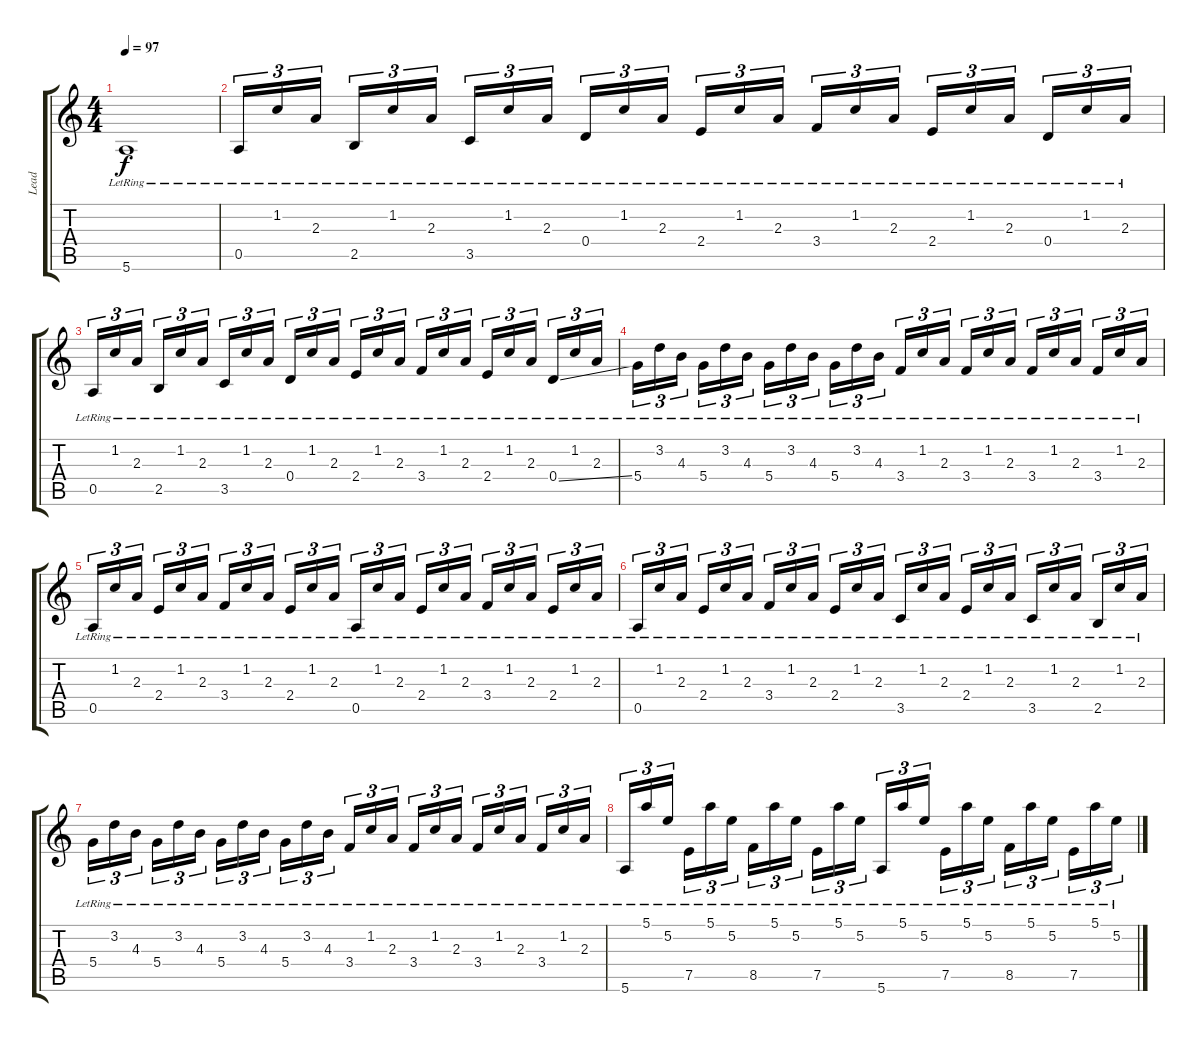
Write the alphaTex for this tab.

\track ("Lead" "Lead") {instrument acousticguitarsteel}
\staff {score tabs}
\tuning (E4 B3 G3 D3 A2 E2) {hide}
\ts (4 4)
\tempo 97
\clef g2
\ks c
5.6{lr}.1{dy f} |
0.5{lr}.16{tu (3 2)} 1.2{lr}.16{tu (3 2)} 2.3{lr}.16{tu (3 2) beam splitsecondary} 2.5{lr}.16{tu (3 2)} 1.2{lr}.16{tu (3 2)} 2.3{lr}.16{tu (3 2)} 3.5{lr}.16{tu (3 2)} 1.2{lr}.16{tu (3 2)} 2.3{lr}.16{tu (3 2) beam splitsecondary} 0.4{lr}.16{tu (3 2)} 1.2{lr}.16{tu (3 2)} 2.3{lr}.16{tu (3 2)} 2.4{lr}.16{tu (3 2)} 1.2{lr}.16{tu (3 2)} 2.3{lr}.16{tu (3 2) beam splitsecondary} 3.4{lr}.16{tu (3 2)} 1.2{lr}.16{tu (3 2)} 2.3{lr}.16{tu (3 2)} 2.4{lr}.16{tu (3 2)} 1.2{lr}.16{tu (3 2)} 2.3{lr}.16{tu (3 2) beam splitsecondary} 0.4{lr}.16{tu (3 2)} 1.2{lr}.16{tu (3 2)} 2.3{lr}.16{tu (3 2)} |
0.5{lr}.16{tu (3 2)} 1.2{lr}.16{tu (3 2)} 2.3{lr}.16{tu (3 2) beam splitsecondary} 2.5{lr}.16{tu (3 2)} 1.2{lr}.16{tu (3 2)} 2.3{lr}.16{tu (3 2)} 3.5{lr}.16{tu (3 2)} 1.2{lr}.16{tu (3 2)} 2.3{lr}.16{tu (3 2) beam splitsecondary} 0.4{lr}.16{tu (3 2)} 1.2{lr}.16{tu (3 2)} 2.3{lr}.16{tu (3 2)} 2.4{lr}.16{tu (3 2)} 1.2{lr}.16{tu (3 2)} 2.3{lr}.16{tu (3 2) beam splitsecondary} 3.4{lr}.16{tu (3 2)} 1.2{lr}.16{tu (3 2)} 2.3{lr}.16{tu (3 2)} 2.4{lr}.16{tu (3 2)} 1.2{lr}.16{tu (3 2)} 2.3{lr}.16{tu (3 2) beam splitsecondary} 0.4{ss lr}.16{tu (3 2)} 1.2{lr}.16{tu (3 2)} 2.3{lr}.16{tu (3 2)} |
5.4{lr}.16{tu (3 2)} 3.2{lr}.16{tu (3 2)} 4.3{lr}.16{tu (3 2) beam splitsecondary} 5.4{lr}.16{tu (3 2)} 3.2{lr}.16{tu (3 2)} 4.3{lr}.16{tu (3 2)} 5.4{lr}.16{tu (3 2)} 3.2{lr}.16{tu (3 2)} 4.3{lr}.16{tu (3 2) beam splitsecondary} 5.4{lr}.16{tu (3 2)} 3.2{lr}.16{tu (3 2)} 4.3{lr}.16{tu (3 2)} 3.4{lr}.16{tu (3 2)} 1.2{lr}.16{tu (3 2)} 2.3{lr}.16{tu (3 2) beam splitsecondary} 3.4{lr}.16{tu (3 2)} 1.2{lr}.16{tu (3 2)} 2.3{lr}.16{tu (3 2)} 3.4{lr}.16{tu (3 2)} 1.2{lr}.16{tu (3 2)} 2.3{lr}.16{tu (3 2) beam splitsecondary} 3.4{lr}.16{tu (3 2)} 1.2{lr}.16{tu (3 2)} 2.3{lr}.16{tu (3 2)} |
0.5{lr}.16{tu (3 2)} 1.2{lr}.16{tu (3 2)} 2.3{lr}.16{tu (3 2) beam splitsecondary} 2.4{lr}.16{tu (3 2)} 1.2{lr}.16{tu (3 2)} 2.3{lr}.16{tu (3 2)} 3.4{lr}.16{tu (3 2)} 1.2{lr}.16{tu (3 2)} 2.3{lr}.16{tu (3 2) beam splitsecondary} 2.4{lr}.16{tu (3 2)} 1.2{lr}.16{tu (3 2)} 2.3{lr}.16{tu (3 2)} 0.5{lr}.16{tu (3 2)} 1.2{lr}.16{tu (3 2)} 2.3{lr}.16{tu (3 2) beam splitsecondary} 2.4{lr}.16{tu (3 2)} 1.2{lr}.16{tu (3 2)} 2.3{lr}.16{tu (3 2)} 3.4{lr}.16{tu (3 2)} 1.2{lr}.16{tu (3 2)} 2.3{lr}.16{tu (3 2) beam splitsecondary} 2.4{lr}.16{tu (3 2)} 1.2{lr}.16{tu (3 2)} 2.3{lr}.16{tu (3 2)} |
0.5{lr}.16{tu (3 2)} 1.2{lr}.16{tu (3 2)} 2.3{lr}.16{tu (3 2) beam splitsecondary} 2.4{lr}.16{tu (3 2)} 1.2{lr}.16{tu (3 2)} 2.3{lr}.16{tu (3 2)} 3.4{lr}.16{tu (3 2)} 1.2{lr}.16{tu (3 2)} 2.3{lr}.16{tu (3 2) beam splitsecondary} 2.4{lr}.16{tu (3 2)} 1.2{lr}.16{tu (3 2)} 2.3{lr}.16{tu (3 2)} 3.5{lr}.16{tu (3 2)} 1.2{lr}.16{tu (3 2)} 2.3{lr}.16{tu (3 2) beam splitsecondary} 2.4{lr}.16{tu (3 2)} 1.2{lr}.16{tu (3 2)} 2.3{lr}.16{tu (3 2)} 3.5{lr}.16{tu (3 2)} 1.2{lr}.16{tu (3 2)} 2.3{lr}.16{tu (3 2) beam splitsecondary} 2.5{lr}.16{tu (3 2)} 1.2{lr}.16{tu (3 2)} 2.3{lr}.16{tu (3 2)} |
5.4{lr}.16{tu (3 2)} 3.2{lr}.16{tu (3 2)} 4.3{lr}.16{tu (3 2) beam splitsecondary} 5.4{lr}.16{tu (3 2)} 3.2{lr}.16{tu (3 2)} 4.3{lr}.16{tu (3 2)} 5.4{lr}.16{tu (3 2)} 3.2{lr}.16{tu (3 2)} 4.3{lr}.16{tu (3 2) beam splitsecondary} 5.4{lr}.16{tu (3 2)} 3.2{lr}.16{tu (3 2)} 4.3{lr}.16{tu (3 2)} 3.4{lr}.16{tu (3 2)} 1.2{lr}.16{tu (3 2)} 2.3{lr}.16{tu (3 2) beam splitsecondary} 3.4{lr}.16{tu (3 2)} 1.2{lr}.16{tu (3 2)} 2.3{lr}.16{tu (3 2)} 3.4{lr}.16{tu (3 2)} 1.2{lr}.16{tu (3 2)} 2.3{lr}.16{tu (3 2) beam splitsecondary} 3.4{lr}.16{tu (3 2)} 1.2{lr}.16{tu (3 2)} 2.3{lr}.16{tu (3 2)} |
5.6{lr}.16{tu (3 2)} 5.1{lr}.16{tu (3 2)} 5.2{lr}.16{tu (3 2) beam splitsecondary} 7.5{lr}.16{tu (3 2)} 5.1{lr}.16{tu (3 2)} 5.2{lr}.16{tu (3 2)} 8.5{lr}.16{tu (3 2)} 5.1{lr}.16{tu (3 2)} 5.2{lr}.16{tu (3 2) beam splitsecondary} 7.5{lr}.16{tu (3 2)} 5.1{lr}.16{tu (3 2)} 5.2{lr}.16{tu (3 2)} 5.6{lr}.16{tu (3 2)} 5.1{lr}.16{tu (3 2)} 5.2{lr}.16{tu (3 2) beam splitsecondary} 7.5{lr}.16{tu (3 2)} 5.1{lr}.16{tu (3 2)} 5.2{lr}.16{tu (3 2)} 8.5{lr}.16{tu (3 2)} 5.1{lr}.16{tu (3 2)} 5.2{lr}.16{tu (3 2) beam splitsecondary} 7.5{lr}.16{tu (3 2)} 5.1{lr}.16{tu (3 2)} 5.2{lr}.16{tu (3 2)}
